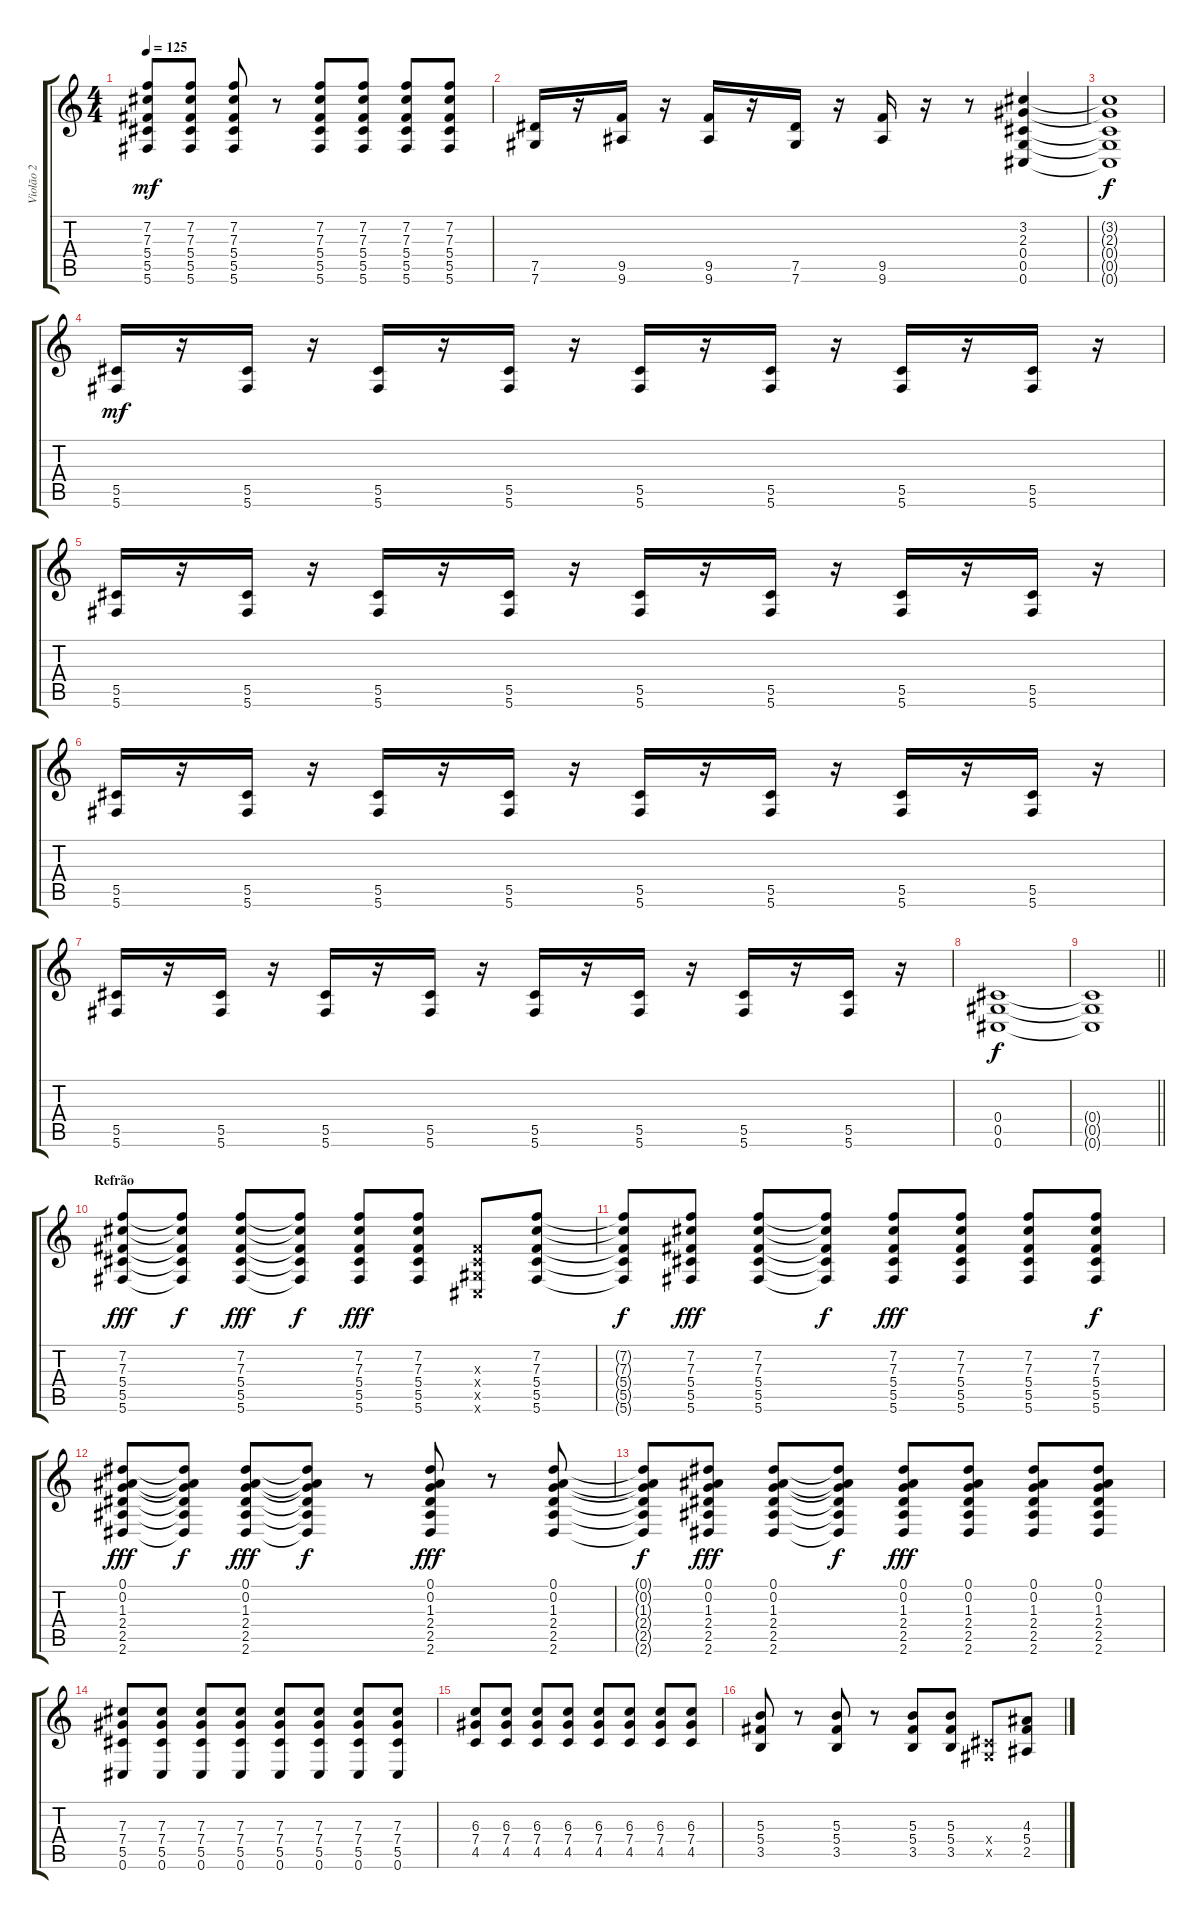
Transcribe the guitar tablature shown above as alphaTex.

\track ("Violão 2" "Violão 2") {instrument acousticguitarsteel}
\staff {score tabs}
\tuning (Eb4 Bb3 Gb3 Db3 Ab2 Db2) {hide}
\ts (4 4)
\tempo 125
\clef g2
\ks c
(7.2 7.3 5.4 5.5 5.6).8{dy mf} (7.2 7.3 5.4 5.5 5.6).8 (7.2 7.3 5.4 5.5 5.6).8 r.8 (7.2 7.3 5.4 5.5 5.6).8 (7.2 7.3 5.4 5.5 5.6).8 (7.2 7.3 5.4 5.5 5.6).8 (7.2 7.3 5.4 5.5 5.6).8 |
(7.5 7.6).16 r.16 (9.5 9.6).16 r.16 (9.5 9.6).16 r.16 (7.5 7.6).16 r.16 (9.5 9.6).16 r.16 r.8 (3.2 2.3 0.4 0.5 0.6).4 |
(3.2{t} 2.3{t} 0.4{t} 0.5{t} 0.6{t}).1{dy f} |
(5.5 5.6).16{dy mf} r.16 (5.5 5.6).16 r.16 (5.5 5.6).16 r.16 (5.5 5.6).16 r.16 (5.5 5.6).16 r.16 (5.5 5.6).16 r.16 (5.5 5.6).16 r.16 (5.5 5.6).16 r.16 |
(5.5 5.6).16 r.16 (5.5 5.6).16 r.16 (5.5 5.6).16 r.16 (5.5 5.6).16 r.16 (5.5 5.6).16 r.16 (5.5 5.6).16 r.16 (5.5 5.6).16 r.16 (5.5 5.6).16 r.16 |
(5.5 5.6).16 r.16 (5.5 5.6).16 r.16 (5.5 5.6).16 r.16 (5.5 5.6).16 r.16 (5.5 5.6).16 r.16 (5.5 5.6).16 r.16 (5.5 5.6).16 r.16 (5.5 5.6).16 r.16 |
(5.5 5.6).16 r.16 (5.5 5.6).16 r.16 (5.5 5.6).16 r.16 (5.5 5.6).16 r.16 (5.5 5.6).16 r.16 (5.5 5.6).16 r.16 (5.5 5.6).16 r.16 (5.5 5.6).16 r.16 |
(0.4 0.5 0.6).1{dy f} |
\barLineRight lightlight
(0.4{t} 0.5{t} 0.6{t}).1 |
\section ("" "Refrão")
(7.2 7.3 5.4 5.5 5.6).8{dy fff volume 13 instrument acousticguitarsteel} (7.2{t} 7.3{t} 5.4{t} 5.5{t} 5.6{t}).8{dy f} (7.2 7.3 5.4 5.5 5.6).8{dy fff} (7.2{t} 7.3{t} 5.4{t} 5.5{t} 5.6{t}).8{dy f} (7.2 7.3 5.4 5.5 5.6).8{dy fff} (7.2 7.3 5.4 5.5 5.6).8 (0.3{x} 0.4{x} 0.5{x} 0.6{x}).8 (7.2 7.3 5.4 5.5 5.6).8 |
(7.2{t} 7.3{t} 5.4{t} 5.5{t} 5.6{t}).8{dy f} (7.2 7.3 5.4 5.5 5.6).8{dy fff} (7.2 7.3 5.4 5.5 5.6).8 (7.2{t} 7.3{t} 5.4{t} 5.5{t} 5.6{t}).8{dy f} (7.2 7.3 5.4 5.5 5.6).8{dy fff} (7.2 7.3 5.4 5.5 5.6).8 (7.2 7.3 5.4 5.5 5.6).8 (7.2 7.3 5.4 5.5 5.6).8{dy f} |
(0.1 0.2 1.3 2.4 2.5 2.6).8{dy fff} (0.1{t} 0.2{t} 1.3{t} 2.4{t} 2.5{t} 2.6{t}).8{dy f} (0.1 0.2 1.3 2.4 2.5 2.6).8{dy fff} (0.1{t} 0.2{t} 1.3{t} 2.4{t} 2.5{t} 2.6{t}).8{dy f} r.8 (0.1 0.2 1.3 2.4 2.5 2.6).8{dy fff} r.8 (0.1 0.2 1.3 2.4 2.5 2.6).8 |
(0.1{t} 0.2{t} 1.3{t} 2.4{t} 2.5{t} 2.6{t}).8{dy f} (0.1 0.2 1.3 2.4 2.5 2.6).8{dy fff} (0.1 0.2 1.3 2.4 2.5 2.6).8 (0.1{t} 0.2{t} 1.3{t} 2.4{t} 2.5{t} 2.6{t}).8{dy f} (0.1 0.2 1.3 2.4 2.5 2.6).8{dy fff} (0.1 0.2 1.3 2.4 2.5 2.6).8 (0.1 0.2 1.3 2.4 2.5 2.6).8 (0.1 0.2 1.3 2.4 2.5 2.6).8 |
(7.3 7.4 5.5 0.6).8 (7.3 7.4 5.5 0.6).8 (7.3 7.4 5.5 0.6).8 (7.3 7.4 5.5 0.6).8 (7.3 7.4 5.5 0.6).8 (7.3 7.4 5.5 0.6).8 (7.3 7.4 5.5 0.6).8 (7.3 7.4 5.5 0.6).8 |
(6.3 7.4 4.5).8 (6.3 7.4 4.5).8 (6.3 7.4 4.5).8 (6.3 7.4 4.5).8 (6.3 7.4 4.5).8 (6.3 7.4 4.5).8 (6.3 7.4 4.5).8 (6.3 7.4 4.5).8 |
(5.3 5.4 3.5).8 r.8 (5.3 5.4 3.5).8 r.8 (5.3 5.4 3.5).8 (5.3 5.4 3.5).8 (0.4{x} 0.5{x}).8 (4.3 5.4 2.5).8
